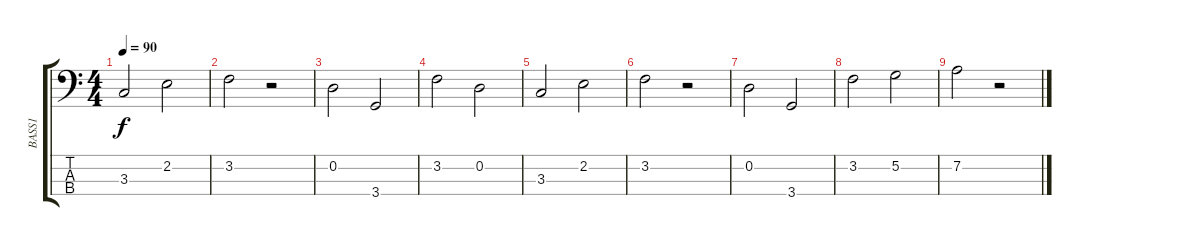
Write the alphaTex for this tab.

\track ("BASS1" "BASS1") {instrument electricbassfinger}
\staff {score tabs}
\tuning (G2 D2 A1 E1) {hide}
\ts (4 4)
\tempo 90
\clef f4
\ks c
3.3.2{dy f} 2.2.2 |
3.2.2 r.2 |
0.2.2 3.4.2 |
3.2.2 0.2.2 |
3.3.2 2.2.2 |
3.2.2 r.2 |
0.2.2 3.4.2 |
3.2.2 5.2.2 |
7.2.2{txt ""} r.2
